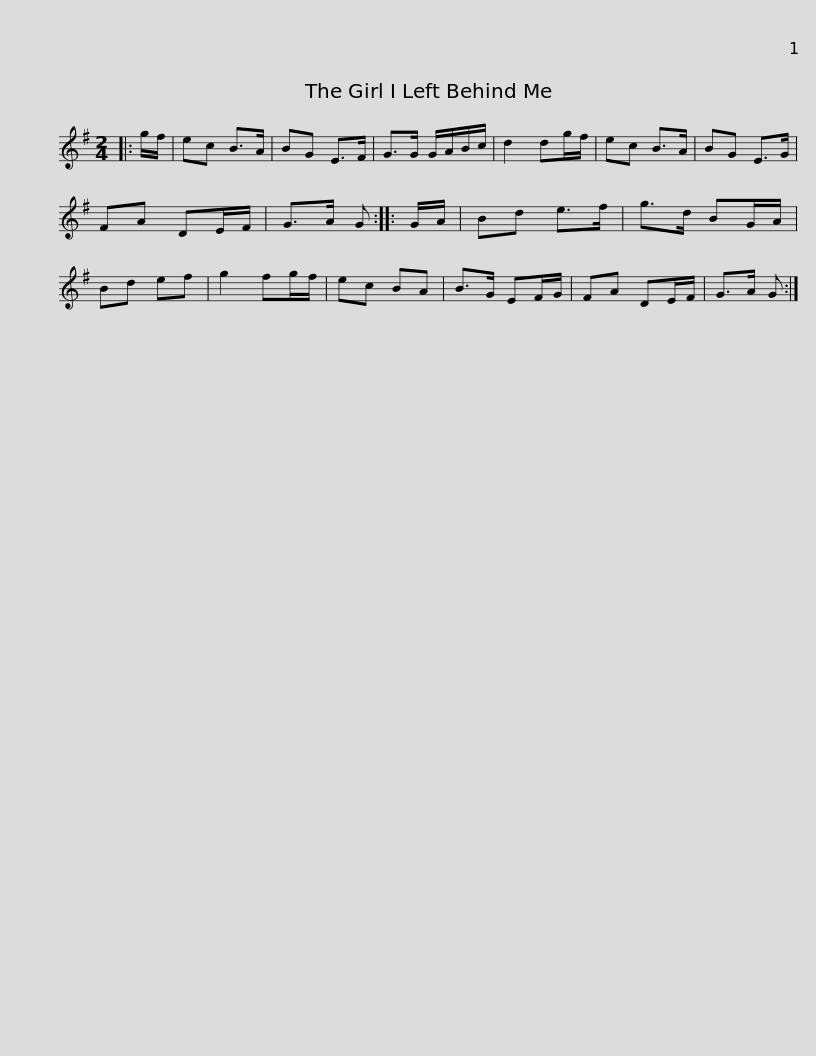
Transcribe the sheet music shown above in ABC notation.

X:1
L:1/8
M:2/4
I:linebreak $
K:G
V:1 treble
V:1
|: g/f/ | ec B>A | BG E>F | G>G G/A/B/c/ | d2 dg/f/ | %5
 ec B>A | BG E>G | FA DE/F/ | G>A G :: G/A/ |$ %10
 Bd e>f | g>d BG/A/ | Bd ef | g2 fg/f/ | ec BA | %15
 B>G EF/G/ | FA DE/F/ | G>A G :| %18
